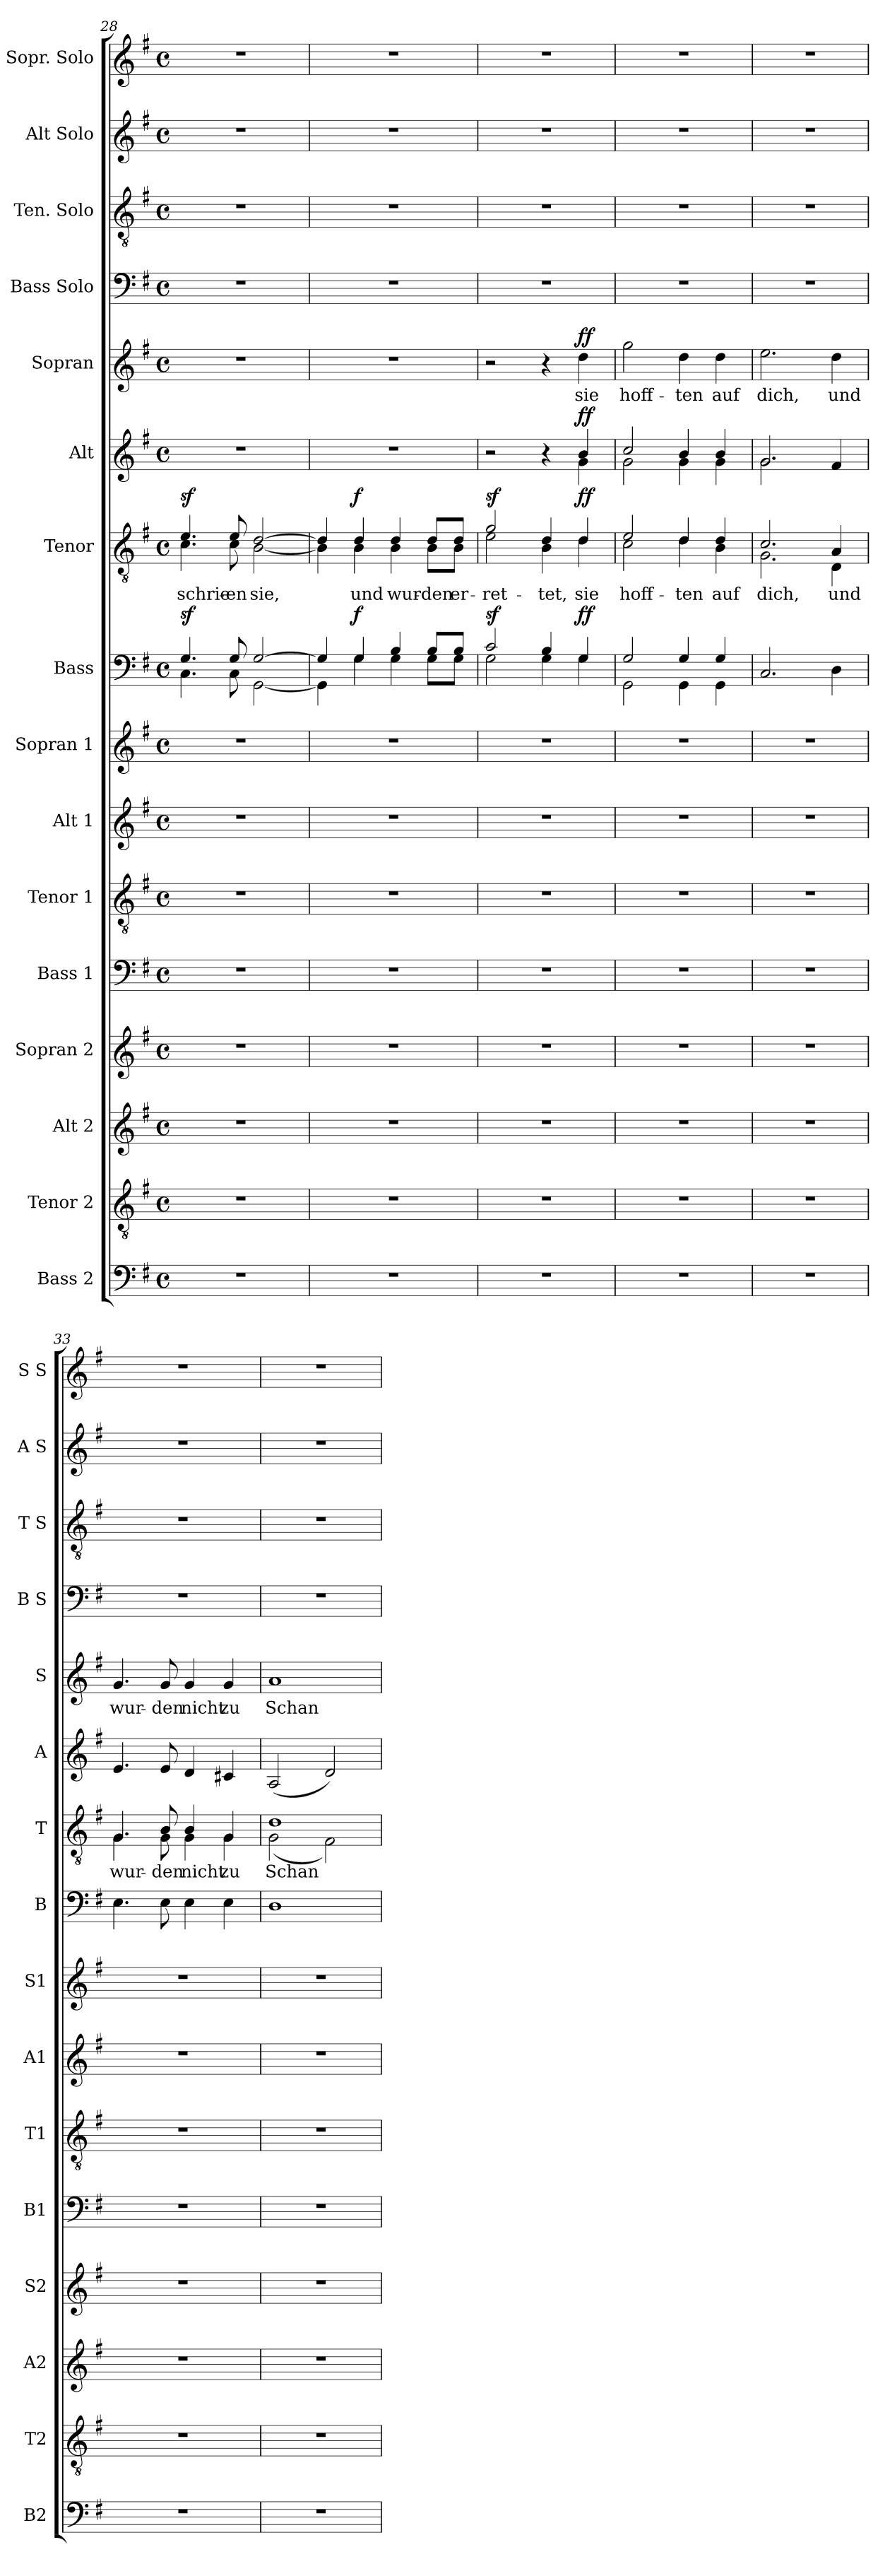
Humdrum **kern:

**kern	**kern	**kern	**kern	**kern	**kern	**kern	**kern	**kern	**dynam	**kern	**text	**dynam	**kern	**dynam	**kern	**text	**dynam	**kern	**kern	**kern	**kern
*part16	*part15	*part14	*part13	*part12	*part11	*part10	*part9	*part8	*part8	*part7	*part7	*part7	*part6	*part6	*part5	*part5	*part5	*part4	*part3	*part2	*part1
*staff16	*staff15	*staff14	*staff13	*staff12	*staff11	*staff10	*staff9	*staff8	*staff8	*staff7	*staff7	*staff7	*staff6	*staff6	*staff5	*staff5	*staff5	*staff4	*staff3	*staff2	*staff1
*I"Bass 2	*I"Tenor 2	*I"Alt 2	*I"Sopran 2	*I"Bass 1	*I"Tenor 1	*I"Alt 1	*I"Sopran 1	*I"Bass	*	*I"Tenor	*	*	*I"Alt	*	*I"Sopran	*	*	*I"Bass Solo	*I"Ten. Solo	*I"Alt Solo	*I"Sopr. Solo
*I'B2	*I'T2	*I'A2	*I'S2	*I'B1	*I'T1	*I'A1	*I'S1	*I'B	*	*I'T	*	*	*I'A	*	*I'S	*	*	*I'B S	*I'T S	*I'A S	*I'S S
*clefF4	*clefGv2	*clefG2	*clefG2	*clefF4	*clefGv2	*clefG2	*clefG2	*clefF4	*	*clefGv2	*	*	*clefG2	*	*clefG2	*	*	*clefF4	*clefGv2	*clefG2	*clefG2
*k[f#]	*k[f#]	*k[f#]	*k[f#]	*k[f#]	*k[f#]	*k[f#]	*k[f#]	*k[f#]	*	*k[f#]	*	*	*k[f#]	*	*k[f#]	*	*	*k[f#]	*k[f#]	*k[f#]	*k[f#]
*M4/4	*M4/4	*M4/4	*M4/4	*M4/4	*M4/4	*M4/4	*M4/4	*M4/4	*	*M4/4	*	*	*M4/4	*	*M4/4	*	*	*M4/4	*M4/4	*M4/4	*M4/4
*met(c)	*met(c)	*met(c)	*met(c)	*met(c)	*met(c)	*met(c)	*met(c)	*met(c)	*	*met(c)	*	*	*met(c)	*	*met(c)	*	*	*met(c)	*met(c)	*met(c)	*met(c)
=28	=28	=28	=28	=28	=28	=28	=28	=28	=28	=28	=28	=28	=28	=28	=28	=28	=28	=28	=28	=28	=28
*	*	*	*	*	*	*	*	*^	*	*^	*	*	*	*	*	*	*	*	*	*	*
!	!	!	!	!	!	!	!	!	!	!LO:DY:a	!	!	!	!LO:DY:a	!	!	!	!	!	!	!	!	!
1r	1r	1r	1r	1r	1r	1r	1r	4.G/	4.C\	sf	4.e/	4.c\	schrie-	sf	1r	.	1r	.	.	1r	1r	1r	1r
.	.	.	.	.	.	.	.	8G/	8C\	.	8e/	8c\	-en	.	.	.	.	.	.	.	.	.	.
.	.	.	.	.	.	.	.	[2G/	[2GG\	.	[2d/	[2B\	sie,	.	.	.	.	.	.	.	.	.	.
=29	=29	=29	=29	=29	=29	=29	=29	=29	=29	=29	=29	=29	=29	=29	=29	=29	=29	=29	=29	=29	=29	=29	=29
1r	1r	1r	1r	1r	1r	1r	1r	4G/]	4GG\]	.	4d/]	4B\]	.	.	1r	.	1r	.	.	1r	1r	1r	1r
!	!	!	!	!	!	!	!	!	!	!LO:DY:a	!	!	!	!LO:DY:a	!	!	!	!	!	!	!	!	!
.	.	.	.	.	.	.	.	4G/	4G\	f	4d/	4B\	und	f	.	.	.	.	.	.	.	.	.
.	.	.	.	.	.	.	.	4B/	4G\	.	4d/	4B\	wur-	.	.	.	.	.	.	.	.	.	.
.	.	.	.	.	.	.	.	8B/L	8G\L	.	8d/L	8B\L	-den	.	.	.	.	.	.	.	.	.	.
.	.	.	.	.	.	.	.	8B/J	8G\J	.	8d/J	8B\J	er-	.	.	.	.	.	.	.	.	.	.
=30	=30	=30	=30	=30	=30	=30	=30	=30	=30	=30	=30	=30	=30	=30	=30	=30	=30	=30	=30	=30	=30	=30	=30
*	*	*	*	*	*	*	*	*	*	*	*	*	*	*	*^	*	*	*	*	*	*	*	*
!	!	!	!	!	!	!	!	!	!	!LO:DY:a	!	!	!	!LO:DY:a	!	!	!	!	!	!	!	!	!	!
1r	1r	1r	1r	1r	1r	1r	1r	2c/	2G\	sf	2g/	2e\	-ret-	sf	2r	2ryy	.	2r	.	.	1r	1r	1r	1r
.	.	.	.	.	.	.	.	4B/	4G\	.	4d/	4B\	-tet,	.	4r	4ryy	.	4r	.	.	.	.	.	.
!	!	!	!	!	!	!	!	!	!	!LO:DY:a	!	!	!	!LO:DY:a	!	!	!LO:DY:a	!	!	!LO:DY:a	!	!	!	!
.	.	.	.	.	.	.	.	4G/	4G\	ff	4d/	4d\	sie	ff	4b/	4g\	ff	4dd\	sie	ff	.	.	.	.
=31	=31	=31	=31	=31	=31	=31	=31	=31	=31	=31	=31	=31	=31	=31	=31	=31	=31	=31	=31	=31	=31	=31	=31	=31
1r	1r	1r	1r	1r	1r	1r	1r	2G/	2GG\	.	2e/	2c\	hoff-	.	2cc/	2g\	.	2gg\	hoff-	.	1r	1r	1r	1r
.	.	.	.	.	.	.	.	4G/	4GG\	.	4d/	4d\	-ten	.	4b/	4g\	.	4dd\	-ten	.	.	.	.	.
.	.	.	.	.	.	.	.	4G/	4GG\	.	4d/	4B\	auf	.	4b/	4g\	.	4dd\	auf	.	.	.	.	.
*	*	*	*	*	*	*	*	*v	*v	*	*	*	*	*	*	*	*	*	*	*	*	*	*	*
!!LO:PB:g=z
=32	=32	=32	=32	=32	=32	=32	=32	=32	=32	=32	=32	=32	=32	=32	=32	=32	=32	=32	=32	=32	=32	=32	=32
1r	1r	1r	1r	1r	1r	1r	1r	2.C/	.	2.c/	2.G\	dich,	.	2.g/	2.g\	.	2.ee\	dich,	.	1r	1r	1r	1r
.	.	.	.	.	.	.	.	4D\	.	4A/	4D\	und	.	4f#/	4ryy	.	4dd\	und	.	.	.	.	.
*	*	*	*	*	*	*	*	*	*	*	*	*	*	*v	*v	*	*	*	*	*	*	*	*
=33	=33	=33	=33	=33	=33	=33	=33	=33	=33	=33	=33	=33	=33	=33	=33	=33	=33	=33	=33	=33	=33	=33
1r	1r	1r	1r	1r	1r	1r	1r	4.E\	.	4.G/	4.G\	wur-	.	4.e/	.	4.g/	wur-	.	1r	1r	1r	1r
.	.	.	.	.	.	.	.	8E\	.	8B/	8G\	-den	.	8e/	.	8g/	-den	.	.	.	.	.
.	.	.	.	.	.	.	.	4E\	.	4B/	4G\	nicht	.	4d/	.	4g/	nicht	.	.	.	.	.
.	.	.	.	.	.	.	.	4E\	.	4G/	4G\	zu	.	4c#X/	.	4g/	zu	.	.	.	.	.
=34	=34	=34	=34	=34	=34	=34	=34	=34	=34	=34	=34	=34	=34	=34	=34	=34	=34	=34	=34	=34	=34	=34
1r	1r	1r	1r	1r	1r	1r	1r	1D	.	1d	(2G\	Schan-	.	(2A/	.	1a	Schan-	.	1r	1r	1r	1r
.	.	.	.	.	.	.	.	.	.	.	2F#\)	.	.	2d/)	.	.	.	.	.	.	.	.
*	*	*	*	*	*	*	*	*	*	*v	*v	*	*	*	*	*	*	*	*	*	*	*
=	=	=	=	=	=	=	=	=	=	=	=	=	=	=	=	=	=	=	=	=	=
*-	*-	*-	*-	*-	*-	*-	*-	*-	*-	*-	*-	*-	*-	*-	*-	*-	*-	*-	*-	*-	*-
